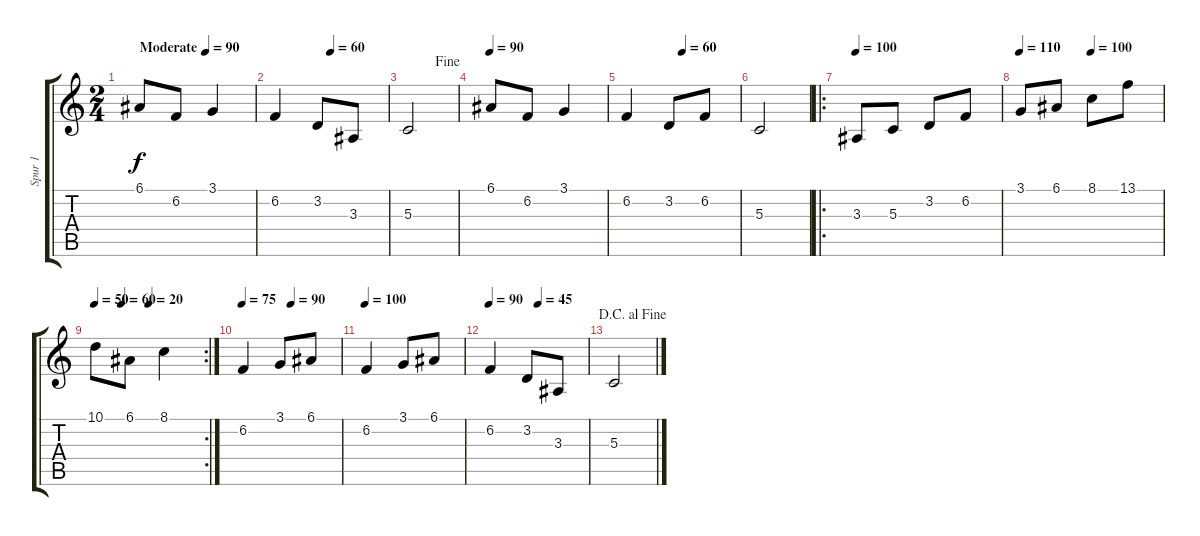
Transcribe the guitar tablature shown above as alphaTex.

\track ("Spur 1" "Spur 1") {instrument stringensemble1}
\staff {score tabs}
\tuning (E4 B3 G3 D3 A2 E2) {hide}
\ts (2 4)
\tempo (90 "Moderate")
\clef g2
\ks c
6.1.8{dy f instrument stringensemble1} 6.2.8 3.1.4 |
\tempo (60 0.5)
6.2.4 3.2.8 3.3.8 |
\jump fine
5.3.2 |
\tempo 90
6.1.8 6.2.8 3.1.4 |
\tempo (60 0.5)
6.2.4 3.2.8 6.2.8 |
5.3.2 |
\ro
\tempo 100
3.3.8 5.3.8 3.2.8 6.2.8 |
\tempo 110
\tempo (100 0.5)
3.1.8 6.1.8 8.1.8 13.1.8 |
\rc 2
\tempo 50
\tempo (60 0.25)
\tempo (20 0.5)
10.1.8 6.1.8 8.1.4 |
\tempo 75
\tempo (90 0.5)
6.2.4 3.1.8 6.1.8 |
\tempo 100
6.2.4 3.1.8 6.1.8 |
\tempo 90
\tempo (45 0.5)
6.2.4 3.2.8 3.3.8 |
\jump dacapoalfine
5.3.2
